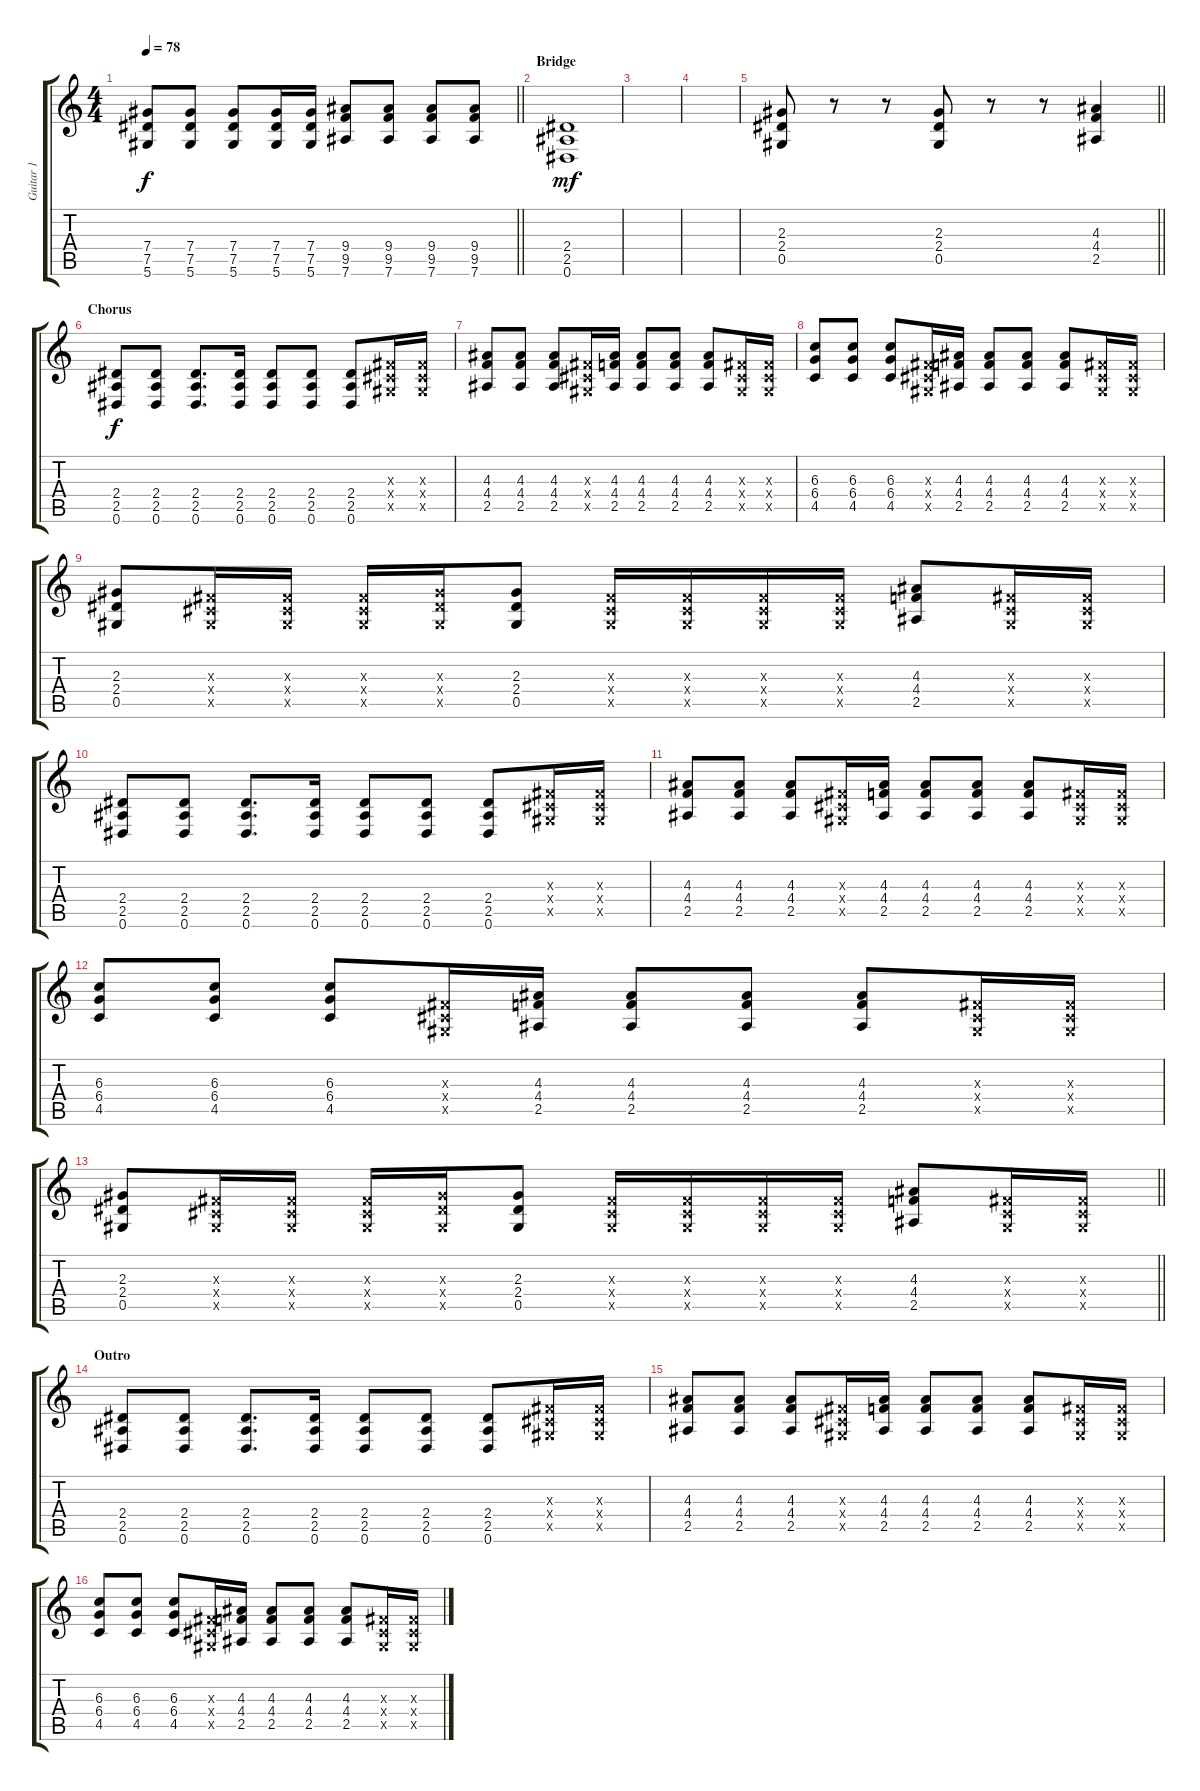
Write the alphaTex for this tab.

\track ("Guitar 1" "Guitar 1") {instrument distortionguitar}
\staff {score tabs}
\tuning (Eb4 Bb3 Gb3 Db3 Ab2 Eb2) {hide}
\ts (4 4)
\tempo 78
\clef g2
\barLineRight lightlight
\ks c
(7.4 7.5 5.6).8{dy f} (7.4 7.5 5.6).8 (7.4 7.5 5.6).8 (7.4 7.5 5.6).16 (7.4 7.5 5.6).16 (9.4 9.5 7.6).8 (9.4 9.5 7.6).8 (9.4 9.5 7.6).8 (9.4 9.5 7.6).8 |
\section ("" "Bridge")
(2.4 2.5 0.6).1{dy mf volume 5} |
|
|
\barLineRight lightlight
(2.3 2.4 0.5).8{volume 16} r.8 r.8 (2.3 2.4 0.5).8 r.8 r.8 (4.3 4.4 2.5).4 |
\section ("" "Chorus")
(2.4 2.5 0.6).8{dy f volume 16} (2.4 2.5 0.6).8 (2.4 2.5 0.6).8{d} (2.4 2.5 0.6).16 (2.4 2.5 0.6).8 (2.4 2.5 0.6).8 (2.4 2.5 0.6).8 (0.3{x} 0.4{x} 0.5{x}).16 (0.3{x} 0.4{x} 0.5{x}).16 |
(4.3 4.4 2.5).8 (4.3 4.4 2.5).8 (4.3 4.4 2.5).8 (0.3{x} 0.4{x} 0.5{x}).16 (4.3 4.4 2.5).16 (4.3 4.4 2.5).8 (4.3 4.4 2.5).8 (4.3 4.4 2.5).8 (0.3{x} 0.4{x} 0.5{x}).16 (0.3{x} 0.4{x} 0.5{x}).16 |
(6.3 6.4 4.5).8 (6.3 6.4 4.5).8 (6.3 6.4 4.5).8 (0.3{x} 0.4{x} 0.5{x}).16 (4.3 4.4 2.5).16 (4.3 4.4 2.5).8 (4.3 4.4 2.5).8 (4.3 4.4 2.5).8 (0.3{x} 0.4{x} 0.5{x}).16 (0.3{x} 0.4{x} 0.5{x}).16 |
(2.3 2.4 0.5).8 (0.3{x} 0.4{x} 0.5{x}).16 (0.3{x} 0.4{x} 0.5{x}).16 (0.3{x} 0.4{x} 0.5{x}).16 (2.3{x} 2.4{x} 0.5{x}).16 (2.3 2.4 0.5).8 (0.3{x} 0.4{x} 0.5{x}).16 (0.3{x} 0.4{x} 0.5{x}).16 (0.3{x} 0.4{x} 0.5{x}).16 (0.3{x} 0.4{x} 0.5{x}).16 (4.3 4.4 2.5).8 (0.3{x} 0.4{x} 0.5{x}).16 (0.3{x} 0.4{x} 0.5{x}).16 |
(2.4 2.5 0.6).8 (2.4 2.5 0.6).8 (2.4 2.5 0.6).8{d} (2.4 2.5 0.6).16 (2.4 2.5 0.6).8 (2.4 2.5 0.6).8 (2.4 2.5 0.6).8 (0.3{x} 0.4{x} 0.5{x}).16 (0.3{x} 0.4{x} 0.5{x}).16 |
(4.3 4.4 2.5).8 (4.3 4.4 2.5).8 (4.3 4.4 2.5).8 (0.3{x} 0.4{x} 0.5{x}).16 (4.3 4.4 2.5).16 (4.3 4.4 2.5).8 (4.3 4.4 2.5).8 (4.3 4.4 2.5).8 (0.3{x} 0.4{x} 0.5{x}).16 (0.3{x} 0.4{x} 0.5{x}).16 |
(6.3 6.4 4.5).8 (6.3 6.4 4.5).8 (6.3 6.4 4.5).8 (0.3{x} 0.4{x} 0.5{x}).16 (4.3 4.4 2.5).16 (4.3 4.4 2.5).8 (4.3 4.4 2.5).8 (4.3 4.4 2.5).8 (0.3{x} 0.4{x} 0.5{x}).16 (0.3{x} 0.4{x} 0.5{x}).16 |
\barLineRight lightlight
(2.3 2.4 0.5).8 (0.3{x} 0.4{x} 0.5{x}).16 (0.3{x} 0.4{x} 0.5{x}).16 (0.3{x} 0.4{x} 0.5{x}).16 (2.3{x} 2.4{x} 0.5{x}).16 (2.3 2.4 0.5).8 (0.3{x} 0.4{x} 0.5{x}).16 (0.3{x} 0.4{x} 0.5{x}).16 (0.3{x} 0.4{x} 0.5{x}).16 (0.3{x} 0.4{x} 0.5{x}).16 (4.3 4.4 2.5).8 (0.3{x} 0.4{x} 0.5{x}).16 (0.3{x} 0.4{x} 0.5{x}).16 |
\section ("" "Outro")
(2.4 2.5 0.6).8{volume 16} (2.4 2.5 0.6).8 (2.4 2.5 0.6).8{d} (2.4 2.5 0.6).16 (2.4 2.5 0.6).8 (2.4 2.5 0.6).8 (2.4 2.5 0.6).8 (0.3{x} 0.4{x} 0.5{x}).16 (0.3{x} 0.4{x} 0.5{x}).16 |
(4.3 4.4 2.5).8 (4.3 4.4 2.5).8 (4.3 4.4 2.5).8 (0.3{x} 0.4{x} 0.5{x}).16 (4.3 4.4 2.5).16 (4.3 4.4 2.5).8 (4.3 4.4 2.5).8 (4.3 4.4 2.5).8 (0.3{x} 0.4{x} 0.5{x}).16 (0.3{x} 0.4{x} 0.5{x}).16 |
(6.3 6.4 4.5).8 (6.3 6.4 4.5).8 (6.3 6.4 4.5).8 (0.3{x} 0.4{x} 0.5{x}).16 (4.3 4.4 2.5).16 (4.3 4.4 2.5).8 (4.3 4.4 2.5).8 (4.3 4.4 2.5).8 (0.3{x} 0.4{x} 0.5{x}).16 (0.3{x} 0.4{x} 0.5{x}).16
